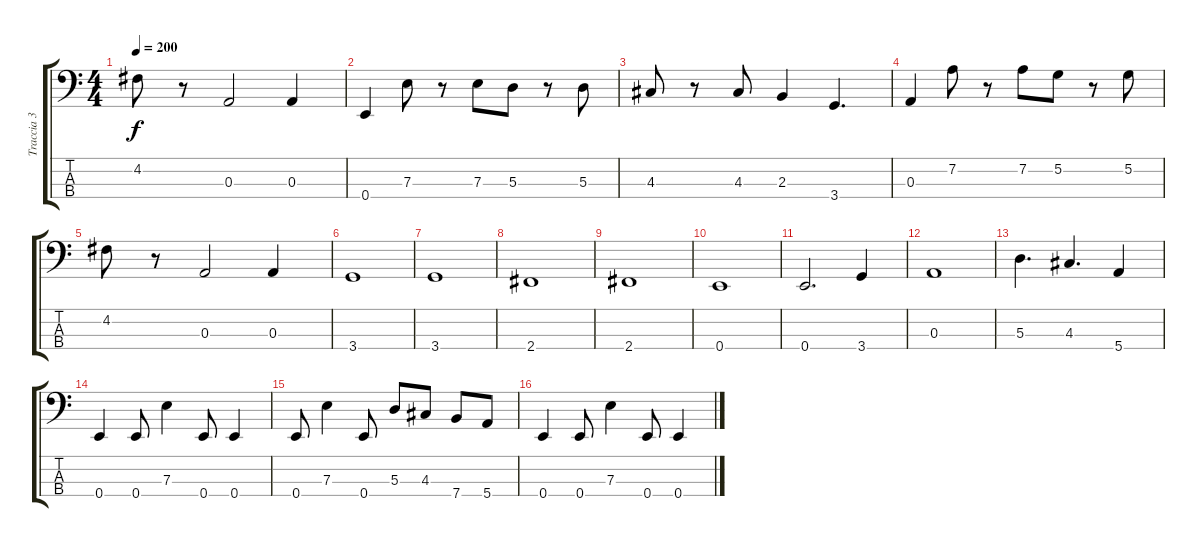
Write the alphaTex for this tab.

\track ("Traccia 3" "Traccia 3") {instrument electricbassfinger}
\staff {score tabs}
\tuning (G2 D2 A1 E1) {hide}
\ts (4 4)
\tempo 200
\clef f4
\ks c
4.2.8{dy f} r.8 0.3.2 0.3.4 |
0.4.4 7.3.8 r.8 7.3.8 5.3.8 r.8 5.3.8 |
4.3.8 r.8 4.3.8 2.3.4 3.4.4{d} |
0.3.4 7.2.8 r.8 7.2.8 5.2.8 r.8 5.2.8 |
4.2.8 r.8 0.3.2 0.3.4 |
3.4.1 |
3.4.1 |
2.4.1 |
2.4.1 |
0.4.1 |
0.4.2{d} 3.4.4 |
0.3.1 |
5.3.4{d} 4.3.4{d} 5.4.4 |
0.4.4 0.4.8 7.3.4 0.4.8 0.4.4 |
0.4.8 7.3.4 0.4.8 5.3.8 4.3.8 7.4.8 5.4.8 |
0.4.4 0.4.8 7.3.4 0.4.8 0.4.4
